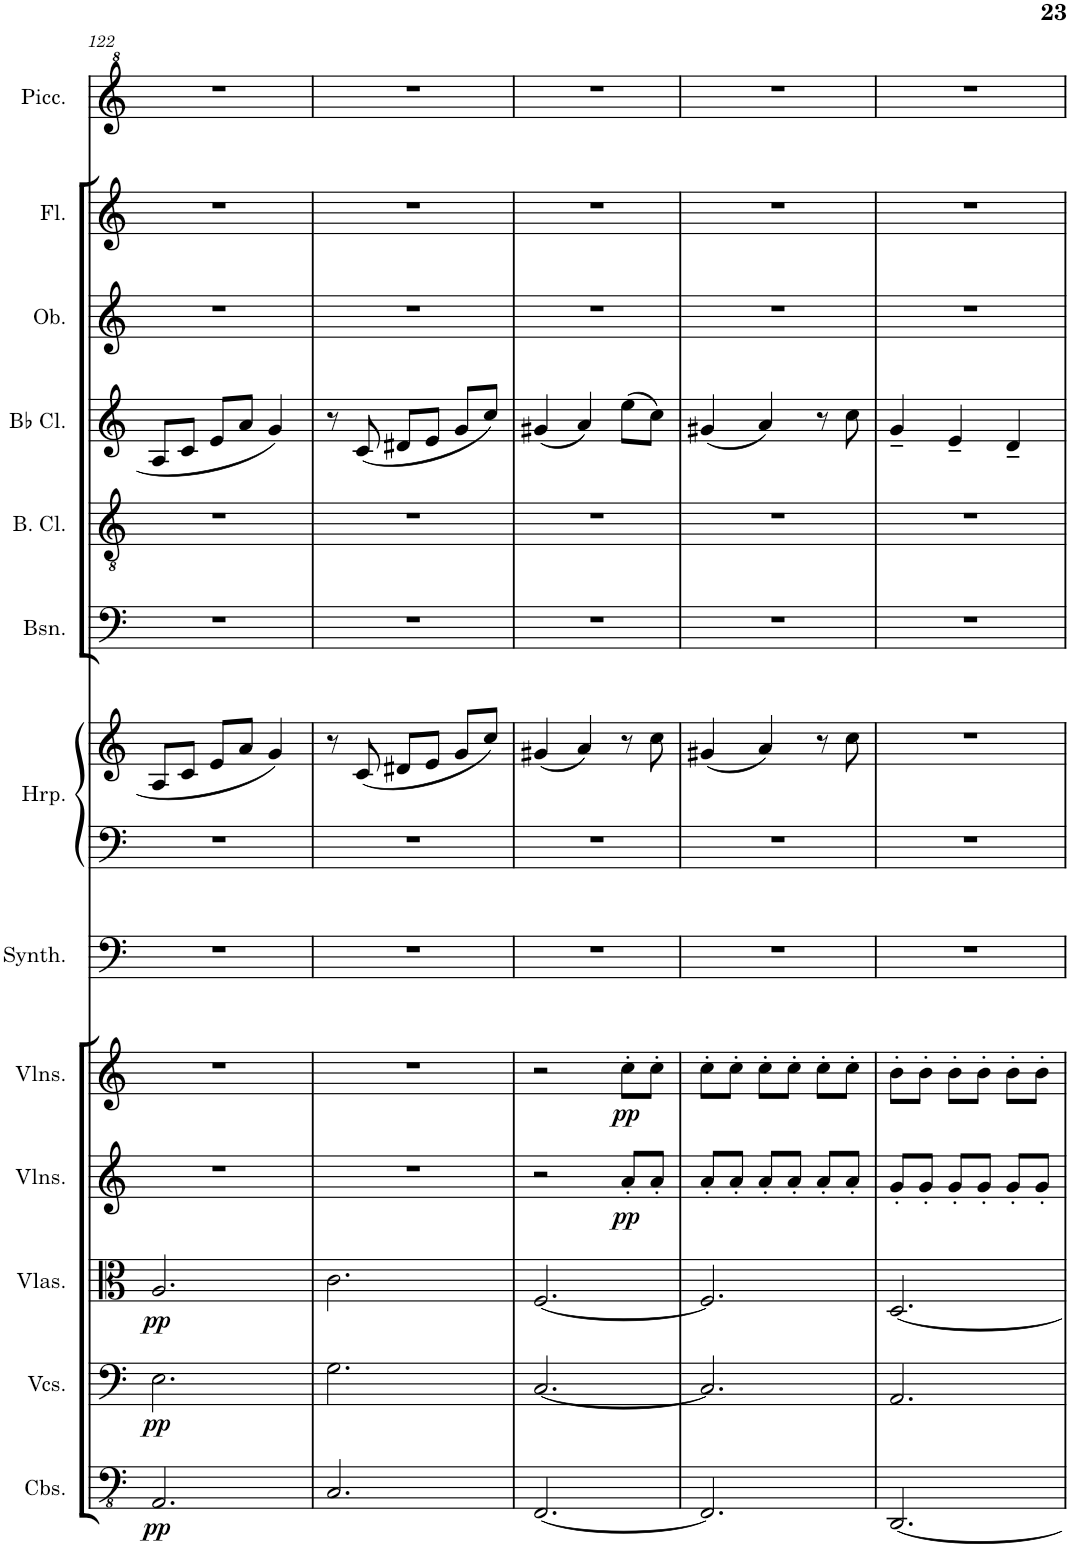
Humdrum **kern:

**kern	**dynam	**kern	**dynam	**kern	**dynam	**kern	**dynam	**kern	**dynam	**kern	**kern	**kern	**kern	**kern	**kern	**kern	**kern	**kern
*part13	*part13	*part12	*part12	*part11	*part11	*part10	*part10	*part9	*part9	*part8	*part7	*part7	*part6	*part5	*part4	*part3	*part2	*part1
*staff14	*staff14	*staff13	*staff13	*staff12	*staff12	*staff11	*staff11	*staff10	*staff10	*staff9	*staff8	*staff7	*staff6	*staff5	*staff4	*staff3	*staff2	*staff1
*I"Contrabasses	*	*I"Violoncellos	*	*I"Violas	*	*I"Violins	*	*I"Violins	*	*I"Warm Synthesizer	*I"Harp	*	*I"Bassoon	*I"Bass Clarinet	*I"Bb Clarinet	*I"Oboe	*I"Flute	*I"Piccolo
*I'Cbs.	*	*I'Vcs.	*	*I'Vlas.	*	*I'Vlns.	*	*I'Vlns.	*	*I'Synth.	*I'Hrp.	*	*I'Bsn.	*I'B. Cl.	*I'Bb Cl.	*I'Ob.	*I'Fl.	*I'Picc.
!!LO:PB:g=z
*clefFv4	*	*clefF4	*	*clefC3	*	*clefG2	*	*clefG2	*	*clefF4	*clefF4	*clefG2	*clefF4	*clefGv2	*clefG2	*clefG2	*clefG2	*clefG^2
*	*	*	*	*	*	*	*	*	*	*	*	*	*	*ITrd8c14	*ITrd1c2	*	*	*ITrd-7c-12
*k[]	*	*k[]	*	*k[]	*	*k[]	*	*k[]	*	*k[]	*k[]	*k[]	*k[]	*k[]	*k[]	*k[]	*k[]	*k[]
*M3/4	*	*M3/4	*	*M3/4	*	*M3/4	*	*M3/4	*	*M3/4	*M3/4	*M3/4	*M3/4	*M3/4	*M3/4	*M3/4	*M3/4	*M3/4
=122	=122	=122	=122	=122	=122	=122	=122	=122	=122	=122	=122	=122	=122	=122	=122	=122	=122	=122
!	!LO:DY:b	!	!LO:DY:b	!	!LO:DY:b	!	!	!	!	!	!	!	!	!	!	!	!	!
2.AAA/	pp	2.E\	pp	2.A/	pp	2.r	.	2.r	.	2.r	2.r	8A/L	2.r	2.r	8A/L	2.r	2.r	2.r
.	.	.	.	.	.	.	.	.	.	.	.	8c/J	.	.	8c/J	.	.	.
.	.	.	.	.	.	.	.	.	.	.	.	8e/L	.	.	8e/L	.	.	.
.	.	.	.	.	.	.	.	.	.	.	.	8a/J	.	.	8a/J	.	.	.
.	.	.	.	.	.	.	.	.	.	.	.	4g/	.	.	4g/	.	.	.
=123	=123	=123	=123	=123	=123	=123	=123	=123	=123	=123	=123	=123	=123	=123	=123	=123	=123	=123
2.CC/	.	2.G\	.	2.c\	.	2.r	.	2.r	.	2.r	2.r	8r	2.r	2.r	8r	2.r	2.r	2.r
.	.	.	.	.	.	.	.	.	.	.	.	(8c/	.	.	(8c/	.	.	.
.	.	.	.	.	.	.	.	.	.	.	.	8d#X/L	.	.	8d#X/L	.	.	.
.	.	.	.	.	.	.	.	.	.	.	.	8e/J	.	.	8e/J	.	.	.
.	.	.	.	.	.	.	.	.	.	.	.	8g/L	.	.	8g/L	.	.	.
.	.	.	.	.	.	.	.	.	.	.	.	8cc/J)	.	.	8cc/J)	.	.	.
=124	=124	=124	=124	=124	=124	=124	=124	=124	=124	=124	=124	=124	=124	=124	=124	=124	=124	=124
[2.FFF/	.	[2.C/	.	[2.F/	.	2r	.	2r	.	2.r	2.r	(4g#X/	2.r	2.r	(4g#X/	2.r	2.r	2.r
.	.	.	.	.	.	.	.	.	.	.	.	4a/)	.	.	4a/)	.	.	.
!	!	!	!	!	!	!	!LO:DY:b	!	!LO:DY:b	!	!	!	!	!	!	!	!	!
.	.	.	.	.	.	8a'/L	pp	8cc'\L	pp	.	.	8r	.	.	(8ee\L	.	.	.
.	.	.	.	.	.	8a'/J	.	8cc'\J	.	.	.	8cc\	.	.	8cc\J)	.	.	.
=125	=125	=125	=125	=125	=125	=125	=125	=125	=125	=125	=125	=125	=125	=125	=125	=125	=125	=125
2.FFF/]	.	2.C/]	.	2.F/]	.	8a'/L	.	8cc'\L	.	2.r	2.r	(4g#X/	2.r	2.r	(4g#X/	2.r	2.r	2.r
.	.	.	.	.	.	8a'/J	.	8cc'\J	.	.	.	.	.	.	.	.	.	.
.	.	.	.	.	.	8a'/L	.	8cc'\L	.	.	.	4a/)	.	.	4a/)	.	.	.
.	.	.	.	.	.	8a'/J	.	8cc'\J	.	.	.	.	.	.	.	.	.	.
.	.	.	.	.	.	8a'/L	.	8cc'\L	.	.	.	8r	.	.	8r	.	.	.
.	.	.	.	.	.	8a'/J	.	8cc'\J	.	.	.	8cc\	.	.	8cc\	.	.	.
=126	=126	=126	=126	=126	=126	=126	=126	=126	=126	=126	=126	=126	=126	=126	=126	=126	=126	=126
[2.DDD/	.	2.AA/	.	[2.D/	.	8g'/L	.	8b'\L	.	2.r	2.r	2.r	2.r	2.r	4g~/	2.r	2.r	2.r
.	.	.	.	.	.	8g'/J	.	8b'\J	.	.	.	.	.	.	.	.	.	.
.	.	.	.	.	.	8g'/L	.	8b'\L	.	.	.	.	.	.	4e~/	.	.	.
.	.	.	.	.	.	8g'/J	.	8b'\J	.	.	.	.	.	.	.	.	.	.
.	.	.	.	.	.	8g'/L	.	8b'\L	.	.	.	.	.	.	4d~/	.	.	.
.	.	.	.	.	.	8g'/J	.	8b'\J	.	.	.	.	.	.	.	.	.	.
=	=	=	=	=	=	=	=	=	=	=	=	=	=	=	=	=	=	=
*-	*-	*-	*-	*-	*-	*-	*-	*-	*-	*-	*-	*-	*-	*-	*-	*-	*-	*-
